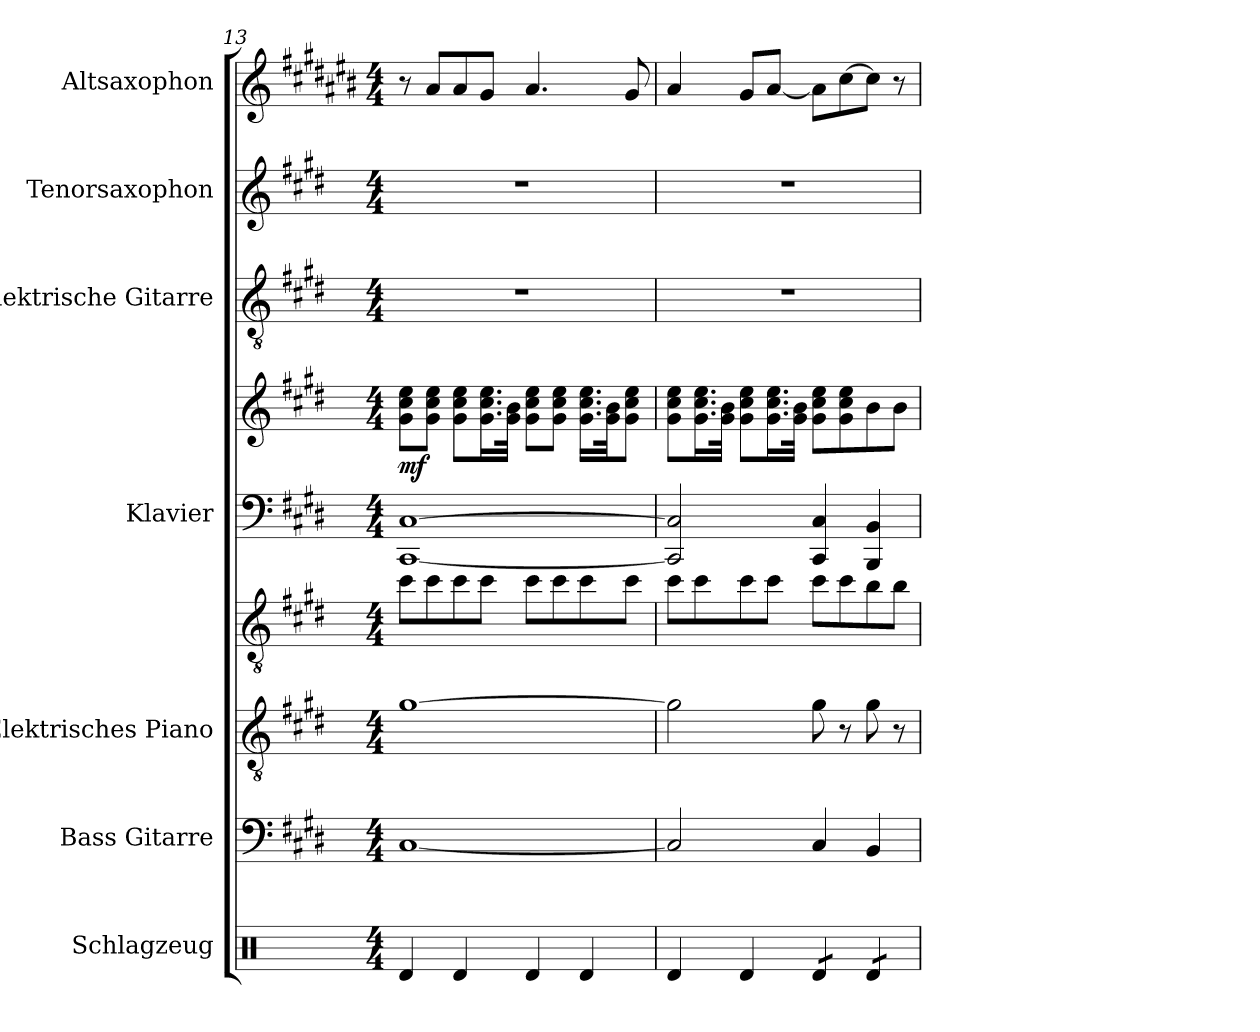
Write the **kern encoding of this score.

**kern	**kern	**kern	**kern	**kern	**kern	**dynam	**kern	**kern	**kern
*part7	*part6	*part5	*part5	*part4	*part4	*part4	*part3	*part2	*part1
*staff9	*staff8	*staff7	*staff6	*staff5	*staff4	*staff4/5	*staff3	*staff2	*staff1
*I"Schlagzeug	*I"Bass Gitarre	*I"Elektrisches Piano	*	*I"Klavier	*	*	*I"Elektrische Gitarre	*I"Tenorsaxophon	*I"Altsaxophon
*I'Schlgz.	*I'B.-Git.	*I'E-Pno.	*	*I'Klav.	*	*	*I'E-Git.	*I'T. Sax.	*I'A. Sax.
!!LO:PB:g=z
*clefX	*clefF4	*clefGv2	*clefGv2	*clefF4	*clefG2	*	*clefGv2	*clefG2	*clefG2
*	*ITrd7c12	*	*	*	*	*	*	*ITrd8c14	*ITrd5c9
*k[]	*k[f#c#g#d#]	*k[f#c#g#d#]	*k[f#c#g#d#]	*k[f#c#g#d#]	*k[f#c#g#d#]	*	*k[f#c#g#d#]	*k[f#c#g#d#]	*k[f#c#g#d#]
*M4/4	*M4/4	*M4/4	*M4/4	*M4/4	*M4/4	*	*M4/4	*M4/4	*M4/4
=13	=13	=13	=13	=13	=13	=13	=13	=13	=13
!	!	!	!	!	!	!LO:DY:b	!	!	!
4Rd/	[1CC#	[1g#	8cc#\L	[1CC# [1C#	8g#\ 8cc#\ 8ee\L	mf	1r	1r	8r
.	.	.	8cc#\	.	8g#\ 8cc#\ 8ee\J	.	.	.	8c#/L
4Rd/	.	.	8cc#\	.	8g#\ 8cc#\ 8ee\L	.	.	.	8c#/
.	.	.	8cc#\J	.	16.g#\ 16.cc#\ 16.ee\L	.	.	.	8B/J
.	.	.	.	.	32g#\ 32b\JJk	.	.	.	.
4Rd/	.	.	8cc#\L	.	8g#\ 8cc#\ 8ee\L	.	.	.	4.c#/
.	.	.	8cc#\	.	8g#\ 8cc#\ 8ee\J	.	.	.	.
4Rd/	.	.	8cc#\	.	16.g#\ 16.cc#\ 16.ee\LL	.	.	.	.
.	.	.	.	.	32g#\ 32b\JK	.	.	.	.
.	.	.	8cc#\J	.	8g#\ 8cc#\ 8ee\J	.	.	.	8B/
=14	=14	=14	=14	=14	=14	=14	=14	=14	=14
4Rd/	2CC#/]	2g#\]	8cc#\L	2CC#/] 2C#/]	8g#\ 8cc#\ 8ee\L	.	1r	1r	4c#/
.	.	.	8cc#\	.	16.g#\ 16.cc#\ 16.ee\L	.	.	.	.
.	.	.	.	.	32g#\ 32b\JJk	.	.	.	.
4Rd/	.	.	8cc#\	.	8g#\ 8cc#\ 8ee\L	.	.	.	8B/L
.	.	.	8cc#\J	.	16.g#\ 16.cc#\ 16.ee\L	.	.	.	[8c#/J
.	.	.	.	.	32g#\ 32b\JJk	.	.	.	.
*tremolo	*	*	*	*	*	*	*	*	*
8Rd/L	4CC#/	8g#\	8cc#\L	4CC#/ 4C#/	8g#\ 8cc#\ 8ee\L	.	.	.	8c#\L]
8Rd/J	.	8r	8cc#\	.	8g#\ 8cc#\ 8ee\	.	.	.	[8e\
8Rd/L	4BBB/	8g#\	8b\	4BBB/ 4BB/	8b\	.	.	.	8e\J]
8Rd/J	.	8r	8b\J	.	8b\J	.	.	.	8r
*Xtremolo	*	*	*	*	*	*	*	*	*
=	=	=	=	=	=	=	=	=	=
*-	*-	*-	*-	*-	*-	*-	*-	*-	*-
